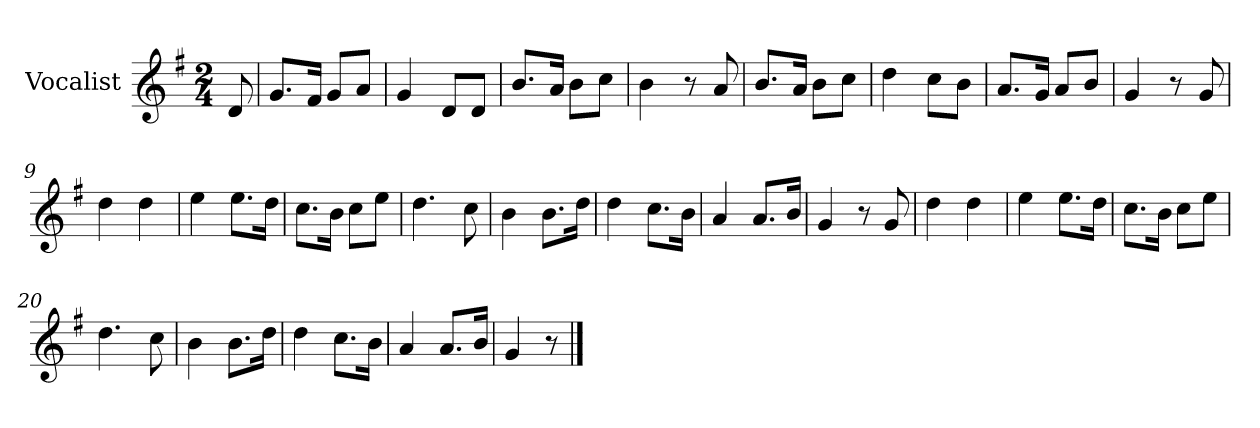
**kern
*part1
*staff1
*I"Vocalist
*k[f#]
*G:
*M2/4
=
8d
=1
8.gL
16f#Jk
8gL
8aJ
=2
4g
8dL
8dJ
=3
8.bL
16aJk
8bL
8ccJ
=4
4b
8r
8a
=5
8.bL
16aJk
8bL
8ccJ
=6
4dd
8ccL
8bJ
=7
8.aL
16gJk
8aL
8bJ
=8
4g
8r
8g
=9
4dd
4dd
=10
4ee
8.eeL
16ddJk
=11
8.ccL
16bJk
8ccL
8eeJ
=12
4.dd
8cc
=13
4b
8.bL
16ddJk
=14
4dd
8.ccL
16bJk
=15
4a
8.aL
16bJk
=16
4g
8r
8g
=17
4dd
4dd
=18
4ee
8.eeL
16ddJk
=19
8.ccL
16bJk
8ccL
8eeJ
=20
4.dd
8cc
=21
4b
8.bL
16ddJk
=22
4dd
8.ccL
16bJk
=23
4a
8.aL
16bJk
=24
4g
8r
==
*-
